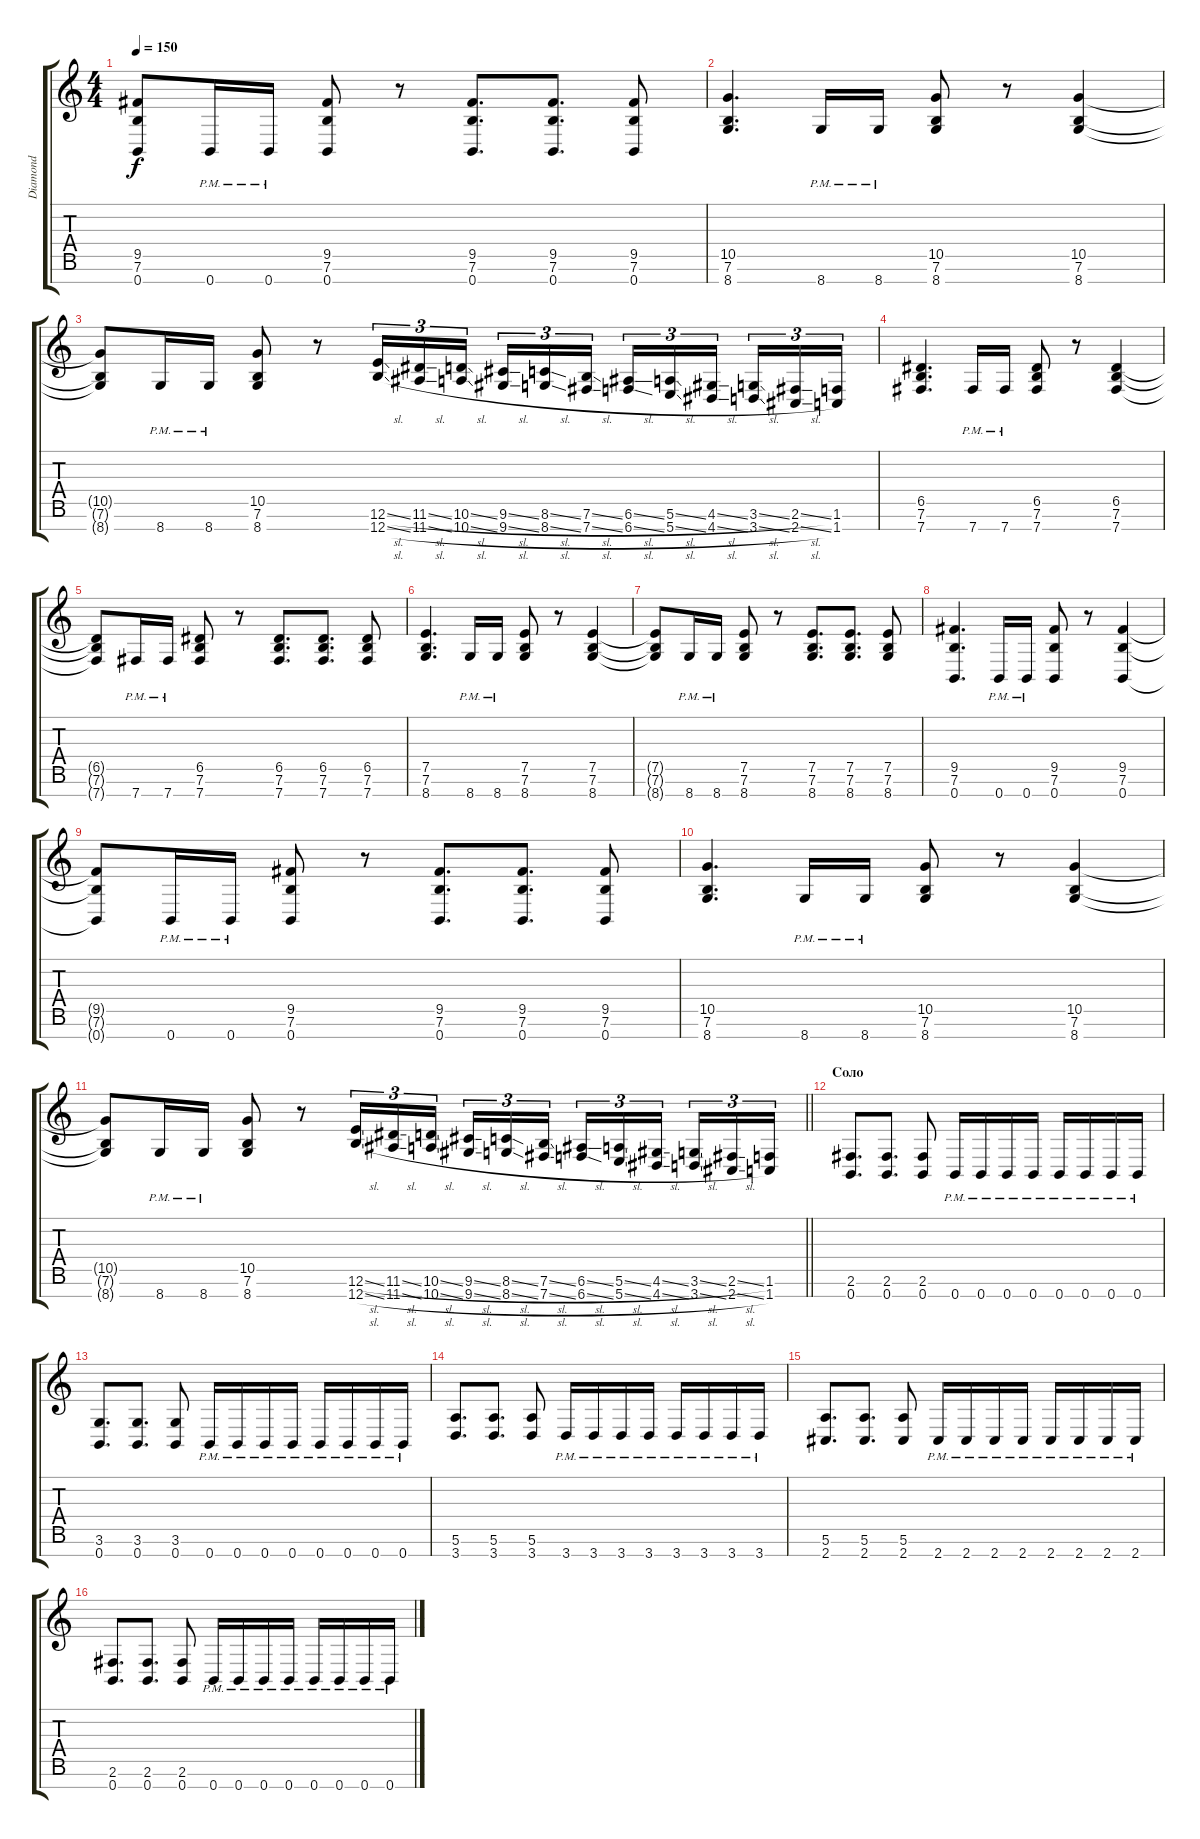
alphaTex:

\track ("Diamond" "Diamond") {instrument overdrivenguitar}
\staff {score tabs}
\tuning (E4 B3 Gb3 D3 A2 E2 B1) {hide}
\ts (4 4)
\tempo 150
\clef g2
\ks c
(9.5{t} 7.6{t} 0.7{t}).8{dy f} 0.7{pm}.16 0.7{pm}.16 (9.5 7.6 0.7).8 r.8 (9.5 7.6 0.7).8{d} (9.5 7.6 0.7).8{d} (9.5 7.6 0.7).8 |
(10.5 7.6 8.7).4{d} 8.7{pm}.16 8.7{pm}.16 (10.5 7.6 8.7).8 r.8 (10.5 7.6 8.7).4 |
(10.5{t} 7.6{t} 8.7{t}).8 8.7{pm}.16 8.7{pm}.16 (10.5 7.6 8.7).8 r.8 (12.6{sl} 12.7{sl}).16{tu (3 2)} (11.6{sl} 11.7{sl}).16{tu (3 2)} (10.6{sl} 10.7{sl}).16{tu (3 2) beam splitsecondary} (9.6{sl} 9.7{sl}).16{tu (3 2)} (8.6{sl} 8.7{sl}).16{tu (3 2)} (7.6{sl} 7.7{sl}).16{tu (3 2)} (6.6{sl} 6.7{sl}).16{tu (3 2)} (5.6{sl} 5.7{sl}).16{tu (3 2)} (4.6{sl} 4.7{sl}).16{tu (3 2) beam splitsecondary} (3.6{sl} 3.7{sl}).16{tu (3 2)} (2.6{sl} 2.7{sl}).16{tu (3 2)} (1.6 1.7).16{tu (3 2)} |
(6.5 7.6 7.7).4{d} 7.7{pm}.16 7.7{pm}.16 (6.5 7.6 7.7).8 r.8 (6.5 7.6 7.7).4 |
(6.5{t} 7.6{t} 7.7{t}).8 7.7{pm}.16 7.7{pm}.16 (6.5 7.6 7.7).8 r.8 (6.5 7.6 7.7).8{d} (6.5 7.6 7.7).8{d} (6.5 7.6 7.7).8 |
(7.5 7.6 8.7).4{d} 8.7{pm}.16 8.7{pm}.16 (7.5 7.6 8.7).8 r.8 (7.5 7.6 8.7).4 |
(7.5{t} 7.6{t} 8.7{t}).8 8.7{pm}.16 8.7{pm}.16 (7.5 7.6 8.7).8 r.8 (7.5 7.6 8.7).8{d} (7.5 7.6 8.7).8{d} (7.5 7.6 8.7).8 |
(9.5 7.6 0.7).4{d} 0.7{pm}.16 0.7{pm}.16 (9.5 7.6 0.7).8 r.8 (9.5 7.6 0.7).4 |
(9.5{t} 7.6{t} 0.7{t}).8 0.7{pm}.16 0.7{pm}.16 (9.5 7.6 0.7).8 r.8 (9.5 7.6 0.7).8{d} (9.5 7.6 0.7).8{d} (9.5 7.6 0.7).8 |
(10.5 7.6 8.7).4{d} 8.7{pm}.16 8.7{pm}.16 (10.5 7.6 8.7).8 r.8 (10.5 7.6 8.7).4 |
\barLineRight lightlight
(10.5{t} 7.6{t} 8.7{t}).8 8.7{pm}.16 8.7{pm}.16 (10.5 7.6 8.7).8 r.8 (12.6{sl} 12.7{sl}).16{tu (3 2)} (11.6{sl} 11.7{sl}).16{tu (3 2)} (10.6{sl} 10.7{sl}).16{tu (3 2) beam splitsecondary} (9.6{sl} 9.7{sl}).16{tu (3 2)} (8.6{sl} 8.7{sl}).16{tu (3 2)} (7.6{sl} 7.7{sl}).16{tu (3 2)} (6.6{sl} 6.7{sl}).16{tu (3 2)} (5.6{sl} 5.7{sl}).16{tu (3 2)} (4.6{sl} 4.7{sl}).16{tu (3 2) beam splitsecondary} (3.6{sl} 3.7{sl}).16{tu (3 2)} (2.6{sl} 2.7{sl}).16{tu (3 2)} (1.6 1.7).16{tu (3 2)} |
\section ("" "Соло")
(2.6 0.7).8{d} (2.6 0.7).8{d} (2.6 0.7).8 0.7{pm}.16 0.7{pm}.16 0.7{pm}.16 0.7{pm}.16 0.7{pm}.16 0.7{pm}.16 0.7{pm}.16 0.7{pm}.16 |
(3.6 0.7).8{d} (3.6 0.7).8{d} (3.6 0.7).8 0.7{pm}.16 0.7{pm}.16 0.7{pm}.16 0.7{pm}.16 0.7{pm}.16 0.7{pm}.16 0.7{pm}.16 0.7{pm}.16 |
(5.6 3.7).8{d} (5.6 3.7).8{d} (5.6 3.7).8 3.7{pm}.16 3.7{pm}.16 3.7{pm}.16 3.7{pm}.16 3.7{pm}.16 3.7{pm}.16 3.7{pm}.16 3.7{pm}.16 |
(5.6 2.7).8{d} (5.6 2.7).8{d} (5.6 2.7).8 2.7{pm}.16 2.7{pm}.16 2.7{pm}.16 2.7{pm}.16 2.7{pm}.16 2.7{pm}.16 2.7{pm}.16 2.7{pm}.16 |
(2.6 0.7).8{d} (2.6 0.7).8{d} (2.6 0.7).8 0.7{pm}.16 0.7{pm}.16 0.7{pm}.16 0.7{pm}.16 0.7{pm}.16 0.7{pm}.16 0.7{pm}.16 0.7{pm}.16
